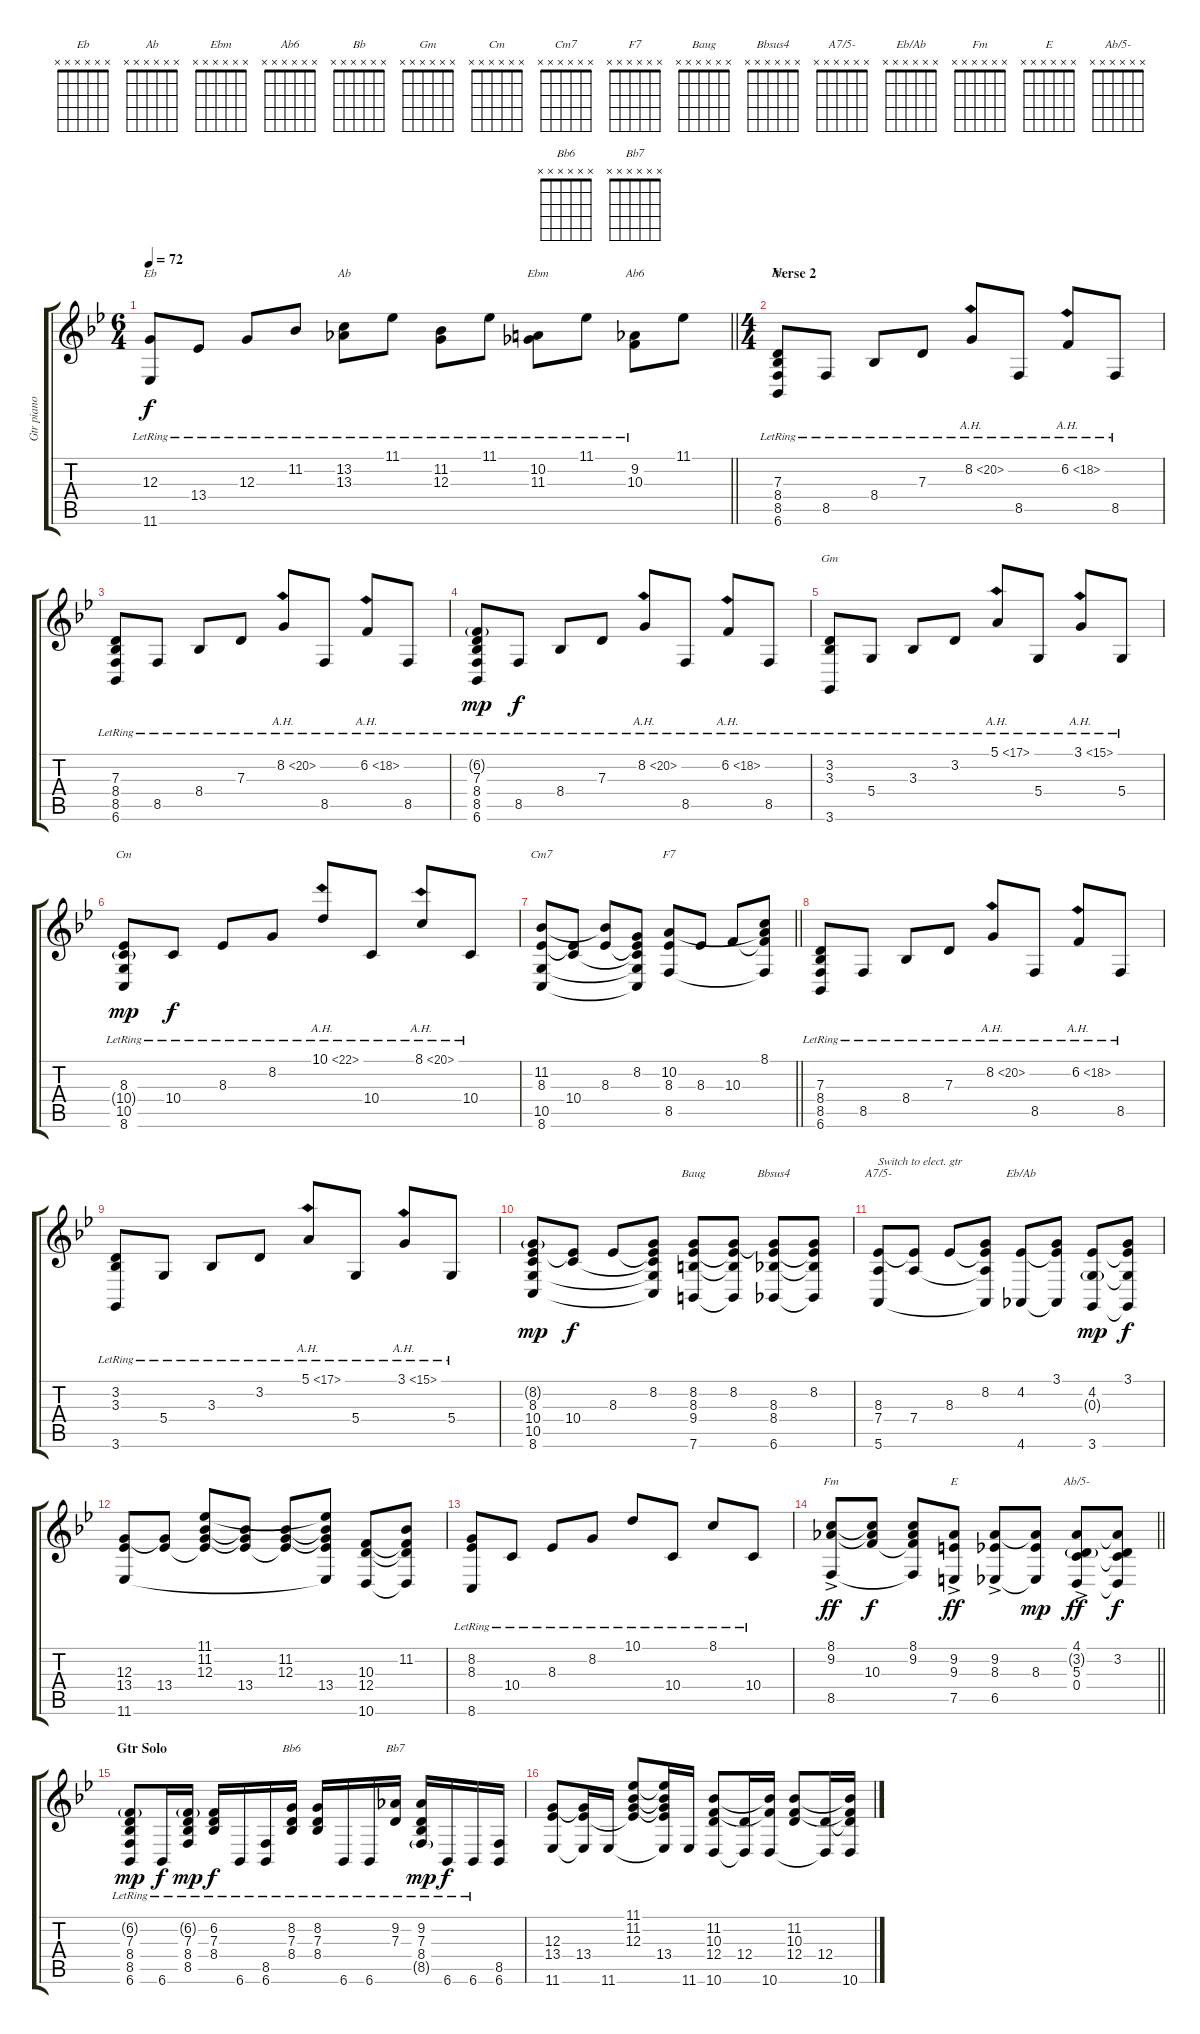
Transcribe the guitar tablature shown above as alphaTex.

\track ("Gtr piano adap (optional)" "Gtr piano ") {instrument acousticgrandpiano}
\staff {score tabs}
\tuning (E4 B3 G3 D3 A2 E2) {hide}
\chord ("Eb" x x x x x x)
\chord ("Ab" x x x x x x)
\chord ("Ebm" x x x x x x)
\chord ("Ab6" x x x x x x)
\chord ("Bb" x x x x x x)
\chord ("Gm" x x x x x x)
\chord ("Cm" x x x x x x)
\chord ("Cm7" x x x x x x)
\chord ("F7" x x x x x x)
\chord ("Baug" x x x x x x)
\chord ("Bbsus4" x x x x x x)
\chord ("A7/5-" x x x x x x)
\chord ("Eb/Ab" x x x x x x)
\chord ("Fm" x x x x x x)
\chord ("E" x x x x x x)
\chord ("Ab/5-" x x x x x x)
\chord ("Bb6" x x x x x x)
\chord ("Bb7" x x x x x x)
\ts (6 4)
\tempo 72
\clef g2
\barLineRight lightlight
\ks bb
(12.3{lr} 11.6{lr}).8{ch "Eb" dy f} 13.4{lr}.8 12.3{lr}.8 11.2{lr}.8 (13.2{lr} 13.3{lr}).8{ch "Ab"} 11.1{lr}.8 (11.2{lr} 12.3{lr}).8 11.1{lr}.8 (10.2{lr} 11.3{lr}).8{ch "Ebm"} 11.1{lr}.8 (9.2{lr} 10.3{lr}).8{ch "Ab6"} 11.1.8 |
\ts (4 4)
\section ("" "Verse 2")
(7.3{lr} 8.4{lr} 8.5{lr} 6.6{lr}).8{ch "Bb"} 8.5{lr}.8 8.4{lr}.8 7.3{lr}.8 8.2{ah 12 lr}.8 8.5{lr}.8 6.2{ah 12 lr}.8 8.5{lr}.8 |
(7.3{lr} 8.4{lr} 8.5{lr} 6.6{lr}).8 8.5{lr}.8 8.4{lr}.8 7.3{lr}.8 8.2{ah 12 lr}.8 8.5{lr}.8 6.2{ah 12 lr}.8 8.5{lr}.8 |
(6.2{g lr} 7.3{lr} 8.4{lr} 8.5{lr} 6.6{lr}).8{dy mp} 8.5{lr}.8{dy f} 8.4{lr}.8 7.3{lr}.8 8.2{ah 12 lr}.8 8.5{lr}.8 6.2{ah 12 lr}.8 8.5{lr}.8 |
(3.2{lr} 3.3{lr} 3.6{lr}).8{ch "Gm"} 5.4{lr}.8 3.3{lr}.8 3.2{lr}.8 5.1{ah 12 lr}.8 5.4{lr}.8 3.1{ah 12 lr}.8 5.4{lr}.8 |
(8.3{lr} 10.4{g lr} 10.5{lr} 8.6{lr}).8{ch "Cm" dy mp} 10.4{lr}.8{dy f} 8.3{lr}.8 8.2{lr}.8 10.1{ah 12 lr}.8 10.4{lr}.8 8.1{ah 12 lr}.8 10.4{lr}.8 |
\barLineRight lightlight
(11.2 8.3 10.5 8.6).8{ch "Cm7"} (8.3{t} 10.4).8 (11.2{t} 8.3).8 (8.2 8.3{t} 10.4{t} 10.5{t} 8.6{t}).8 (10.2 8.3 8.5).8{ch "F7"} 8.3.8 10.3.8 (8.1 10.2{t} 10.3{t} 8.5{t}).8 |
(7.3{lr} 8.4{lr} 8.5{lr} 6.6{lr}).8 8.5{lr}.8 8.4{lr}.8 7.3{lr}.8 8.2{ah 12 lr}.8 8.5{lr}.8 6.2{ah 12 lr}.8 8.5{lr}.8 |
(3.2{lr} 3.3{lr} 3.6{lr}).8 5.4{lr}.8 3.3{lr}.8 3.2{lr}.8 5.1{ah 12 lr}.8 5.4{lr}.8 3.1{ah 12 lr}.8 5.4{lr}.8 |
(8.2{g} 8.3 10.4 10.5 8.6).8{dy mp} (8.3{t} 10.4).8{dy f} 8.3.8 (8.2 8.3{t} 10.4{t} 10.5{t} 8.6{t}).8 (8.2 8.3 9.4 7.6).8{ch "Baug"} (8.2 8.3{t} 9.4{t} 7.6{t}).8 (8.2{t} 8.3 8.4 6.6).8{ch "Bbsus4"} (8.2 8.3{t} 8.4{t} 6.6{t}).8 |
(8.3 7.4 5.6).8{ch "A7/5-" txt "Switch to elect. gtr"} (8.3{t} 7.4).8 8.3.8 (8.2 8.3{t} 7.4{t} 5.6{t}).8 (4.2 4.6).8{ch "Eb/Ab"} (3.1 4.2{t} 4.6{t}).8 (4.2 0.3{g} 3.6).8{dy mp} (3.1 4.2{t} 0.3{t} 3.6{t}).8{dy f} |
(12.3 13.4 11.6).8 (12.3{t} 13.4).8 (11.1 11.2 12.3 13.4{t}).8 (11.2{t} 12.3{t} 13.4).8 (11.2 12.3 13.4{t}).8 (11.1{t} 11.2{t} 12.3{t} 13.4 11.6{t}).8 (10.3 12.4 10.6).8 (11.2 10.3{t} 12.4{t} 10.6{t}).8 |
(8.2{lr} 8.3{lr} 8.6{lr}).8 10.4{lr}.8 8.3{lr}.8 8.2{lr}.8 10.1{lr}.8 10.4{lr}.8 8.1{lr}.8 10.4{lr}.8 |
\barLineRight lightlight
(8.1 9.2 8.5{ac}).8{ch "Fm" dy ff} (8.1{t} 9.2{t} 10.3).8{dy f} (8.1 9.2 10.3{t} 8.5{t}).8 (9.2 9.3 7.5{ac}).8{ch "E" dy ff} (9.2 8.3 6.5{ac}).8 (9.2{t} 8.3 6.5{t}).8{dy mp} (4.1 3.2{g} 5.3 0.4{ac}).8{ch "Ab/5-" dy ff} (4.1{t} 3.2 5.3{t} 0.4{t}).8{dy f} |
\section ("" "Gtr Solo")
(6.2{g} 7.3{lr} 8.4{lr} 8.5{lr} 6.6{lr}).8{dy mp} 6.6{lr}.16{dy f} (6.2{g lr} 7.3{lr} 8.4{lr} 8.5{lr}).16{dy mp} (6.2{lr} 7.3{lr} 8.4{lr}).16{dy f} 6.6{lr}.16 (8.5{lr} 6.6{lr}).16 (8.2{lr} 7.3{lr} 8.4{lr}).16{ch "Bb6"} (8.2{lr} 7.3{lr} 8.4{lr}).16 6.6{lr}.16 6.6{lr}.16 (9.2{lr} 7.3{lr}).16{ch "Bb7"} (9.2{lr} 7.3{lr} 8.4{lr} 8.5{g lr}).16{dy mp} 6.6{lr}.16{dy f} 6.6{lr}.16 (8.5 6.6).16 |
(12.3 13.4 11.6).8 (12.3{t} 13.4 11.6{t}).16 11.6.16 (11.1 11.2 12.3 13.4{t}).8 (11.1{t} 11.2{t} 12.3{t} 13.4 11.6{t}).16 11.6.16 (11.2 10.3 12.4 10.6).8 (12.4 10.6{t}).16 (11.2{t} 10.3{t} 10.6).16 (11.2 10.3 12.4).8 (12.4 10.6{t}).16 (11.2{t} 10.3{t} 12.4{t} 10.6).16
